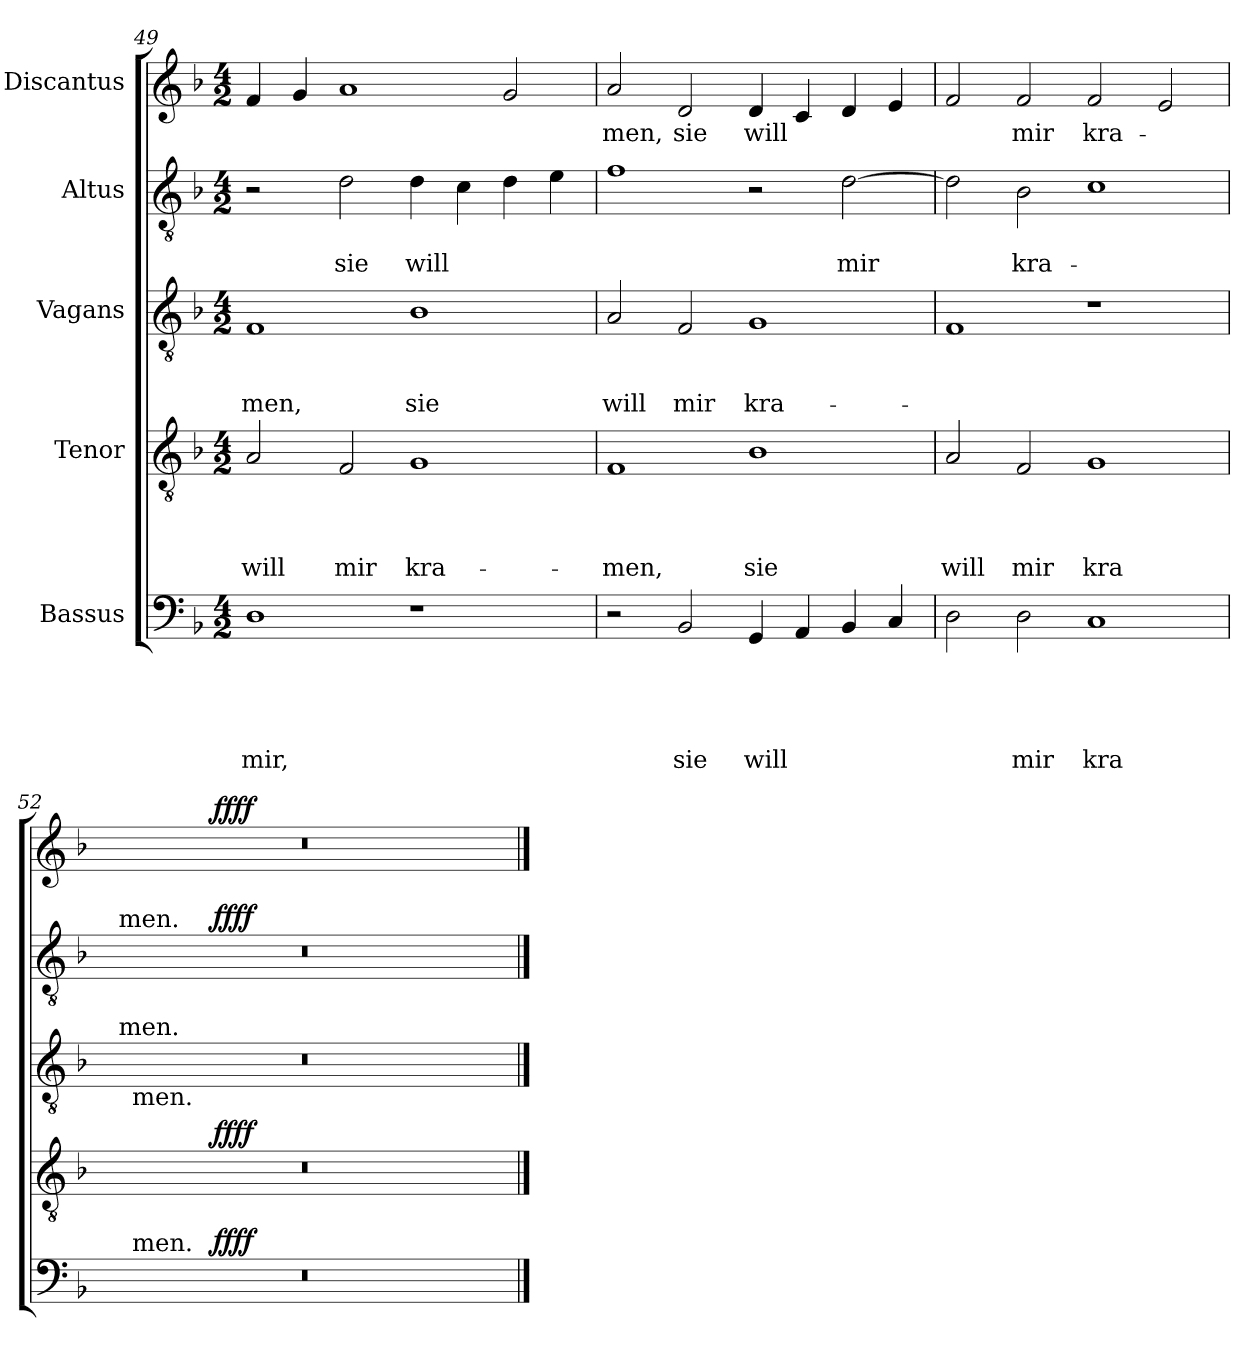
**kern	**text	**text	**text	**text	**text	**dynam	**kern	**text	**text	**text	**text	**dynam	**kern	**text	**text	**text	**kern	**text	**text	**dynam	**kern	**text	**dynam
*part5	*part5	*part5	*part5	*part5	*part5	*part5	*part4	*part4	*part4	*part4	*part4	*part4	*part3	*part3	*part3	*part3	*part2	*part2	*part2	*part2	*part1	*part1	*part1
*staff5	*staff5	*staff5	*staff5	*staff5	*staff5	*staff5	*staff4	*staff4	*staff4	*staff4	*staff4	*staff4	*staff3	*staff3	*staff3	*staff3	*staff2	*staff2	*staff2	*staff2	*staff1	*staff1	*staff1
*I"Bassus	*	*	*	*	*	*	*I"Tenor	*	*	*	*	*	*I"Vagans	*	*	*	*I"Altus	*	*	*	*I"Discantus	*	*
*clefF4	*	*	*	*	*	*	*clefGv2	*	*	*	*	*	*clefGv2	*	*	*	*clefGv2	*	*	*	*clefG2	*	*
*k[b-]	*	*	*	*	*	*	*k[b-]	*	*	*	*	*	*k[b-]	*	*	*	*k[b-]	*	*	*	*k[b-]	*	*
*F:	*	*	*	*	*	*	*F:	*	*	*	*	*	*F:	*	*	*	*F:	*	*	*	*F:	*	*
*M4/2	*	*	*	*	*	*	*M4/2	*	*	*	*	*	*M4/2	*	*	*	*M4/2	*	*	*	*M4/2	*	*
=49	=49	=49	=49	=49	=49	=49	=49	=49	=49	=49	=49	=49	=49	=49	=49	=49	=49	=49	=49	=49	=49	=49	=49
!	!	!	!	!	!LO:LY:b	!	!	!	!	!	!LO:LY:b	!	!	!	!	!LO:LY:b	!	!	!	!	!	!	!
1D	.	.	.	.	mir,	.	2A/	.	.	.	will	.	1F	.	.	-men,	2r	.	.	.	4f/	.	.
.	.	.	.	.	.	.	.	.	.	.	.	.	.	.	.	.	.	.	.	.	4g/	.	.
!	!	!	!	!	!	!	!	!	!	!	!LO:LY:b	!	!	!	!	!	!	!	!LO:LY:b	!	!	!	!
.	.	.	.	.	.	.	2F/	.	.	.	mir	.	.	.	.	.	2d\	.	sie	.	1a	.	.
!	!	!	!	!	!	!	!	!	!	!	!LO:LY:b	!	!	!	!	!LO:LY:b	!	!	!LO:LY:b	!	!	!	!
1r	.	.	.	.	.	.	1G	.	.	.	kra-	.	1B-	.	.	sie	4d\	.	will	.	.	.	.
.	.	.	.	.	.	.	.	.	.	.	.	.	.	.	.	.	4c\	.	.	.	.	.	.
.	.	.	.	.	.	.	.	.	.	.	.	.	.	.	.	.	4d\	.	.	.	2g/	.	.
.	.	.	.	.	.	.	.	.	.	.	.	.	.	.	.	.	4e\	.	.	.	.	.	.
=50	=50	=50	=50	=50	=50	=50	=50	=50	=50	=50	=50	=50	=50	=50	=50	=50	=50	=50	=50	=50	=50	=50	=50
!	!	!	!	!	!	!	!	!	!	!	!LO:LY:b	!	!	!	!	!LO:LY:b	!	!	!	!	!	!LO:LY:b	!
2r	.	.	.	.	.	.	1F	.	.	.	-men,	.	2A/	.	.	will	1f	.	.	.	2a/	-men,	.
!	!	!	!	!	!LO:LY:b	!	!	!	!	!	!	!	!	!	!	!LO:LY:b	!	!	!	!	!	!LO:LY:b	!
2BB-/	.	.	.	.	sie	.	.	.	.	.	.	.	2F/	.	.	mir	.	.	.	.	2d/	sie	.
!	!	!	!	!	!LO:LY:b	!	!	!	!	!	!LO:LY:b	!	!	!	!	!LO:LY:b	!	!	!	!	!	!LO:LY:b	!
4GG/	.	.	.	.	will	.	1B-	.	.	.	sie	.	1G	.	.	kra-	2r	.	.	.	4d/	will	.
4AA/	.	.	.	.	.	.	.	.	.	.	.	.	.	.	.	.	.	.	.	.	4c/	.	.
!	!	!	!	!	!	!	!	!	!	!	!	!	!	!	!	!	!	!	!LO:LY:b	!	!	!	!
4BB-/	.	.	.	.	.	.	.	.	.	.	.	.	.	.	.	.	[>2d\	.	mir	.	4d/	.	.
4C/	.	.	.	.	.	.	.	.	.	.	.	.	.	.	.	.	.	.	.	.	4e/	.	.
=51	=51	=51	=51	=51	=51	=51	=51	=51	=51	=51	=51	=51	=51	=51	=51	=51	=51	=51	=51	=51	=51	=51	=51
!	!	!	!	!	!	!	!	!	!	!	!LO:LY:b	!	!	!	!	!	!	!	!	!	!	!	!
2D\	.	.	.	.	.	.	2A/	.	.	.	will	.	1F	.	.	.	2d\]	.	.	.	2f/	.	.
!	!	!	!	!	!LO:LY:b	!	!	!	!	!	!LO:LY:b	!	!	!	!	!	!	!	!LO:LY:b	!	!	!LO:LY:b	!
2D\	.	.	.	.	mir	.	2F/	.	.	.	mir	.	.	.	.	.	2B-\	.	kra-	.	2f/	mir	.
!	!	!	!	!	!LO:LY:b	!	!	!	!	!	!LO:LY:b	!	!	!	!	!	!	!	!	!	!	!LO:LY:b	!
1C	.	.	.	.	kra	.	1G	.	.	.	kra-	.	1r	.	.	.	1c	.	.	.	2f/	kra-	.
.	.	.	.	.	.	.	.	.	.	.	.	.	.	.	.	.	.	.	.	.	2e/	.	.
=52	=52	=52	=52	=52	=52	=52	=52	=52	=52	=52	=52	=52	=52	=52	=52	=52	=52	=52	=52	=52	=52	=52	=52
*^	*	*	*	*	*	*	*^	*	*	*	*	*	*^	*	*	*	*^	*	*	*	*^	*	*
*	*^	*	*	*	*	*	*	*	*	*	*	*	*	*	*	*^	*	*	*	*	*^	*	*	*	*	*	*	*
0r	4ryy	16.ryy	.	.	.	.	.	.	0r	4ryy	.	.	.	.	.	0r	16ryy	16.ryy	.	.	.	0r	4ryy	16ryy	.	.	.	0r	4ryy	.	.
!	!	!	!	!	!	!	!	!	!	!	!	!	!	!	!	!	!	!	!	!	!	!	!	!LO:TX:a:t=men.	!	!	!	!	!	!	!
!	!	!	!	!	!	!	!	!	!	!	!	!	!	!	!	!	!LO:TX:a:t=men.	!	!	!	!	!	!	!	!	!	!	!	!	!	!
.	.	.	.	.	.	.	.	.	.	.	.	.	.	.	.	.	1ryy	.	.	.	.	.	.	1ryy	.	.	.	.	.	.	.
!	!	!	!	!	!	!	!	!	!	!	!	!	!	!	!	!	!	!LO:TX:b:t=men.	!	!	!	!	!	!	!	!	!	!	!	!	!
!	!	!LO:TX:a:t=men.	!	!	!	!	!	!	!	!	!	!	!	!	!	!	!	!	!	!	!	!	!	!	!	!	!	!	!	!	!
.	.	1ryy	.	.	.	.	.	.	.	.	.	.	.	.	.	.	.	1ryy	.	.	.	.	.	.	.	.	.	.	.	.	.
.	8ryy	.	.	.	.	.	.	.	.	8ryy	.	.	.	.	.	.	.	.	.	.	.	.	8ryy	.	.	.	.	.	8ryy	.	.
.	32ryy	.	.	.	.	.	.	.	.	32ryy	.	.	.	.	.	.	.	.	.	.	.	.	32ryy	.	.	.	.	.	32ryy	.	.
!	!	!	!	!	!	!	!	!LO:DY:b	!	!	!	!	!	!	!LO:DY:b	!	!	!	!	!	!	!	!	!	!	!	!LO:DY:b	!	!	!	!LO:DY:b
.	1ryy	.	.	.	.	.	.	ffff	.	1ryy	.	.	.	.	ffff	.	.	.	.	.	.	.	1ryy	.	.	.	ffff	.	1ryy	.	ffff
.	.	.	.	.	.	.	.	.	.	.	.	.	.	.	.	.	2...ryy	.	.	.	.	.	.	2...ryy	.	.	.	.	.	.	.
.	.	2ryy	.	.	.	.	.	.	.	.	.	.	.	.	.	.	.	2ryy	.	.	.	.	.	.	.	.	.	.	.	.	.
.	2ryy	.	.	.	.	.	.	.	.	2ryy	.	.	.	.	.	.	.	.	.	.	.	.	2ryy	.	.	.	.	.	2ryy	.	.
.	.	4ryy	.	.	.	.	.	.	.	.	.	.	.	.	.	.	.	4ryy	.	.	.	.	.	.	.	.	.	.	.	.	.
.	.	8ryy	.	.	.	.	.	.	.	.	.	.	.	.	.	.	.	8ryy	.	.	.	.	.	.	.	.	.	.	.	.	.
.	16.ryy	.	.	.	.	.	.	.	.	16.ryy	.	.	.	.	.	.	.	.	.	.	.	.	16.ryy	.	.	.	.	.	16.ryy	.	.
.	.	32ryy	.	.	.	.	.	.	.	.	.	.	.	.	.	.	.	32ryy	.	.	.	.	.	.	.	.	.	.	.	.	.
*v	*v	*v	*	*	*	*	*	*	*	*	*	*	*	*	*	*v	*v	*v	*	*	*	*v	*v	*v	*	*	*	*v	*v	*	*
*	*	*	*	*	*	*	*v	*v	*	*	*	*	*	*	*	*	*	*	*	*	*	*	*	*
==	==	==	==	==	==	==	==	==	==	==	==	==	==	==	==	==	==	==	==	==	==	==	==
*-	*-	*-	*-	*-	*-	*-	*-	*-	*-	*-	*-	*-	*-	*-	*-	*-	*-	*-	*-	*-	*-	*-	*-
